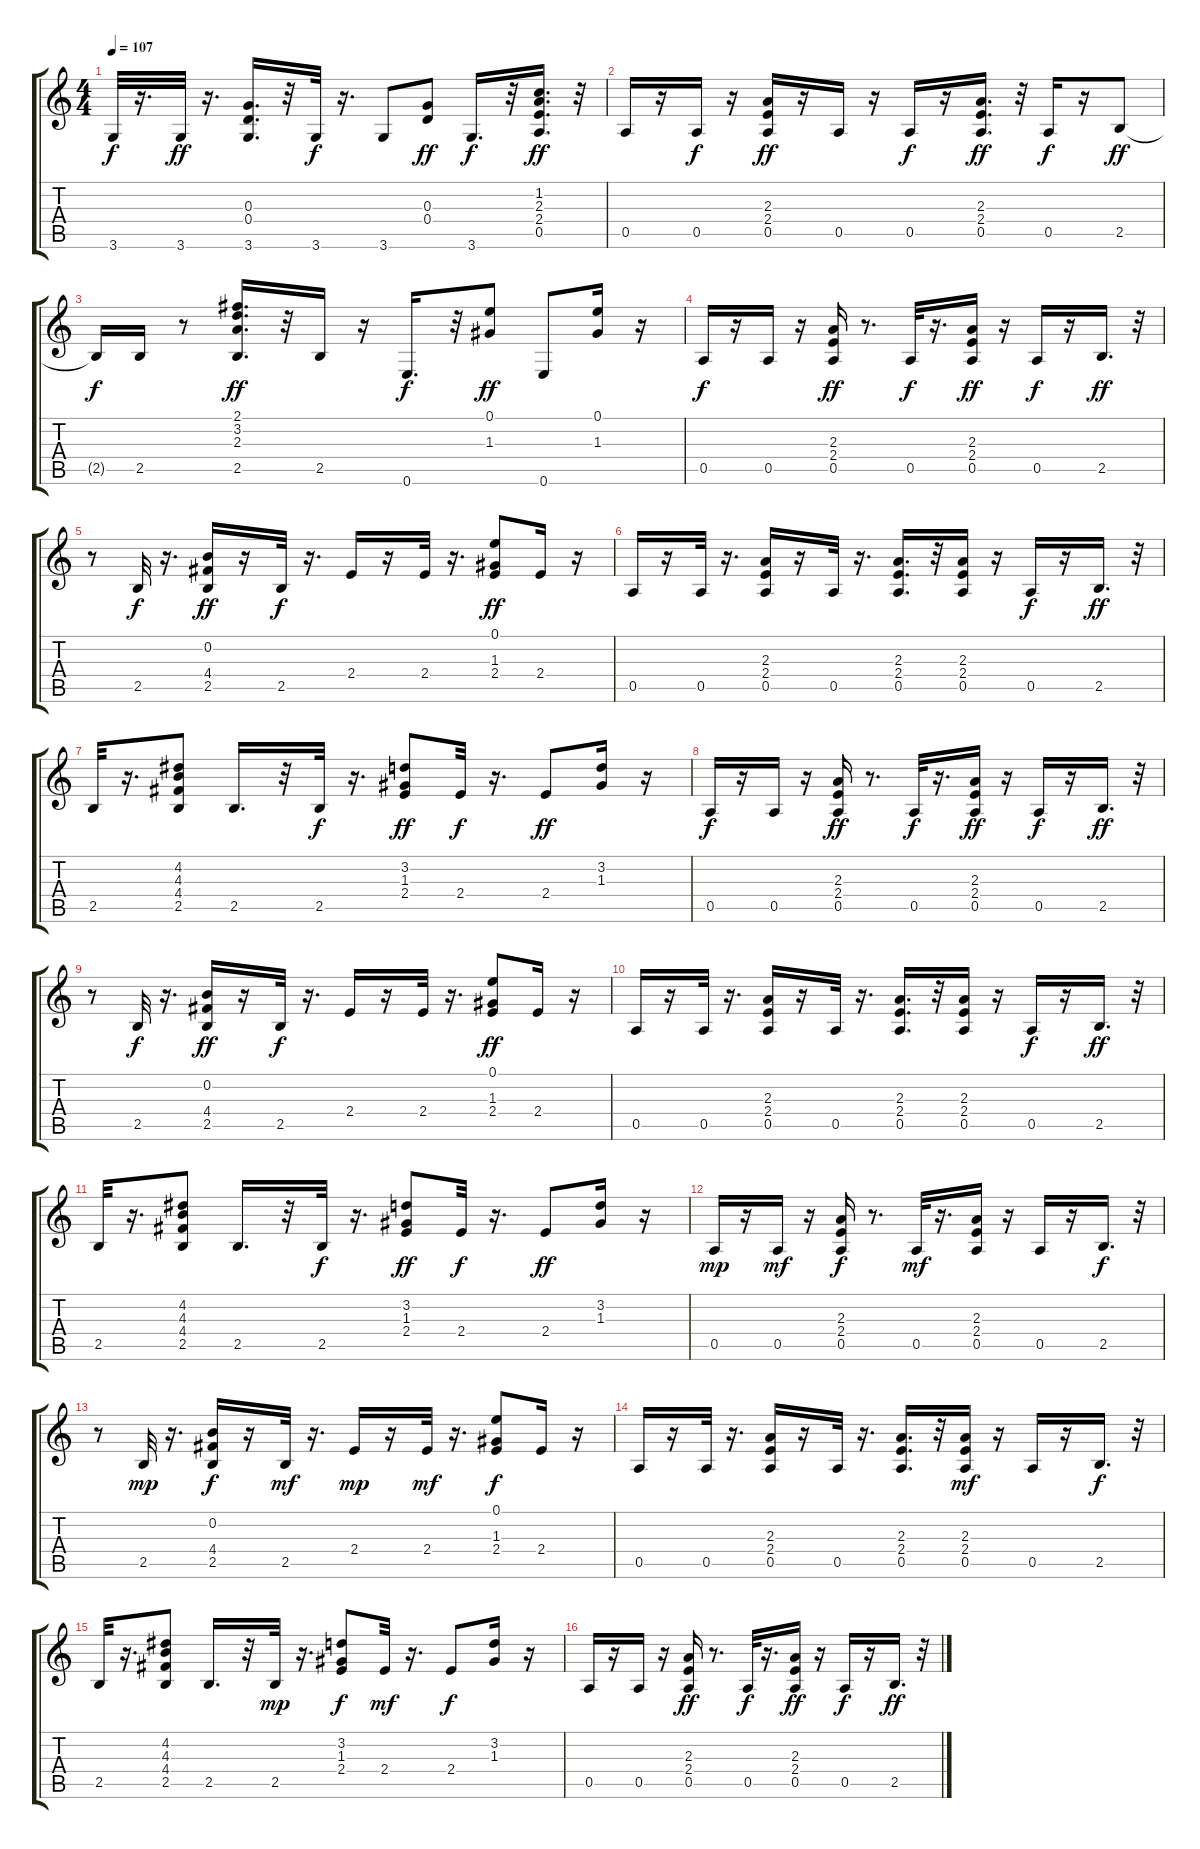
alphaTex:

\track "" {instrument electricguitarmuted}
\staff {score tabs}
\tuning (E4 B3 G3 D3 A2 E2) {hide}
\ts (4 4)
\tempo 107
\clef g2
\ks c
3.6.32{dy f} r.16{d} 3.6.32{dy ff} r.16{d} (0.3 0.4 3.6).16{d} r.32 3.6.32{dy f} r.16{d} 3.6.8 (0.3 0.4).8{dy ff} 3.6.16{d dy f} r.32 (1.2 2.3 2.4 0.5).16{d dy ff} r.32 |
0.5.16 r.16 0.5.16{dy f} r.16 (2.3 2.4 0.5).16{dy ff} r.16 0.5.16 r.16 0.5.16{dy f} r.16 (2.3 2.4 0.5).16{d dy ff} r.32 0.5.16{dy f} r.16 2.5.8{dy ff} |
2.5{t}.16{dy f} 2.5.16 r.8 (2.1 3.2 2.3 2.5).16{d dy ff} r.32 2.5.16 r.16 0.6.16{d dy f} r.32 (0.1 1.3).8{dy ff} 0.6.8 (0.1 1.3).16 r.16 |
0.5.16{dy f} r.16 0.5.16 r.16 (2.3 2.4 0.5).16{dy ff} r.8{d} 0.5.32{dy f} r.16{d} (2.3 2.4 0.5).16{dy ff} r.16 0.5.16{dy f} r.16 2.5.16{d dy ff} r.32 |
r.8 2.5.32{dy f} r.16{d} (0.2 4.4 2.5).16{dy ff} r.16 2.5.32{dy f} r.16{d} 2.4.16 r.16 2.4.32 r.16{d} (0.1 1.3 2.4).8{dy ff} 2.4.16 r.16 |
0.5.16 r.16 0.5.32 r.16{d} (2.3 2.4 0.5).16 r.16 0.5.32 r.16{d} (2.3 2.4 0.5).16{d} r.32 (2.3 2.4 0.5).16 r.16 0.5.16{dy f} r.16 2.5.16{d dy ff} r.32 |
2.5.32 r.16{d} (4.2 4.3 4.4 2.5).8 2.5.16{d} r.32 2.5.32{dy f} r.16{d} (3.2 1.3 2.4).8{dy ff} 2.4.32{dy f} r.16{d} 2.4.8{dy ff} (3.2 1.3).16 r.16 |
0.5.16{dy f} r.16 0.5.16 r.16 (2.3 2.4 0.5).16{dy ff} r.8{d} 0.5.32{dy f} r.16{d} (2.3 2.4 0.5).16{dy ff} r.16 0.5.16{dy f} r.16 2.5.16{d dy ff} r.32 |
r.8 2.5.32{dy f} r.16{d} (0.2 4.4 2.5).16{dy ff} r.16 2.5.32{dy f} r.16{d} 2.4.16 r.16 2.4.32 r.16{d} (0.1 1.3 2.4).8{dy ff} 2.4.16 r.16 |
0.5.16 r.16 0.5.32 r.16{d} (2.3 2.4 0.5).16 r.16 0.5.32 r.16{d} (2.3 2.4 0.5).16{d} r.32 (2.3 2.4 0.5).16 r.16 0.5.16{dy f} r.16 2.5.16{d dy ff} r.32 |
2.5.32 r.16{d} (4.2 4.3 4.4 2.5).8 2.5.16{d} r.32 2.5.32{dy f} r.16{d} (3.2 1.3 2.4).8{dy ff} 2.4.32{dy f} r.16{d} 2.4.8{dy ff} (3.2 1.3).16 r.16 |
0.5.16{dy mp} r.16 0.5.16{dy mf} r.16 (2.3 2.4 0.5).16{dy f} r.8{d} 0.5.32{dy mf} r.16{d} (2.3 2.4 0.5).16 r.16 0.5.16 r.16 2.5.16{d dy f} r.32 |
r.8 2.5.32{dy mp} r.16{d} (0.2 4.4 2.5).16{dy f} r.16 2.5.32{dy mf} r.16{d} 2.4.16{dy mp} r.16 2.4.32{dy mf} r.16{d} (0.1 1.3 2.4).8{dy f} 2.4.16 r.16 |
0.5.16 r.16 0.5.32 r.16{d} (2.3 2.4 0.5).16 r.16 0.5.32 r.16{d} (2.3 2.4 0.5).16{d} r.32 (2.3 2.4 0.5).16{dy mf} r.16 0.5.16 r.16 2.5.16{d dy f} r.32 |
2.5.32 r.16{d} (4.2 4.3 4.4 2.5).8 2.5.16{d} r.32 2.5.32{dy mp} r.16{d} (3.2 1.3 2.4).8{dy f} 2.4.32{dy mf} r.16{d} 2.4.8{dy f} (3.2 1.3).16 r.16 |
0.5.16 r.16 0.5.16 r.16 (2.3 2.4 0.5).16{dy ff} r.8{d} 0.5.32{dy f} r.16{d} (2.3 2.4 0.5).16{dy ff} r.16 0.5.16{dy f} r.16 2.5.16{d dy ff} r.32
